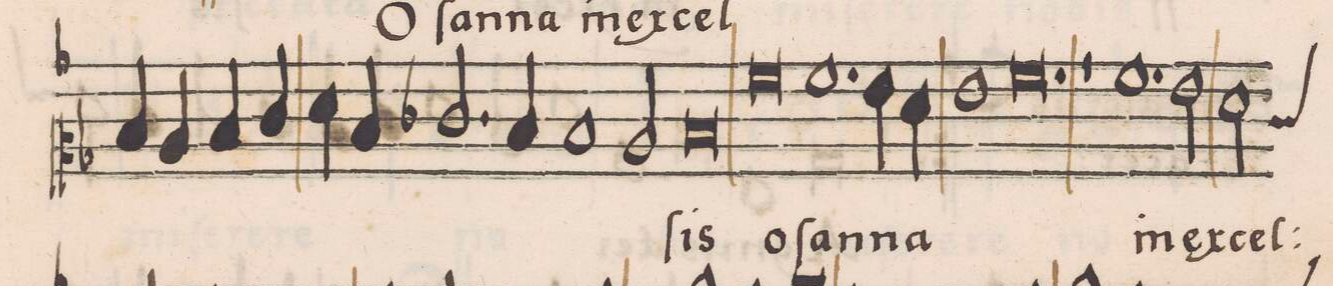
**kern	**text
*I"CANTVS	*
*clefC2	*
*k[b-]	*
*met(C|)	*
*M2/1	*
4d/	.
4c/	.
4d/	.
4e/	.
4f\	.
4d/	.
2.e-X/	.
=62-	=62-
4d/	.
1d	.
2c/	.
=63-	=63-
0d	-ſis
=64	=64
0a	o-
=65-	=65-
1.a	-ſan-
4g\	-na
4f\	.
=66	=66
1g	.
0.a	.
=67-	=67-
=68-	=68-
1r	.
1.a	in
=69-	=69-
2g\	ex-
2f\	-cel-
*custos:e	*
*-	*-
